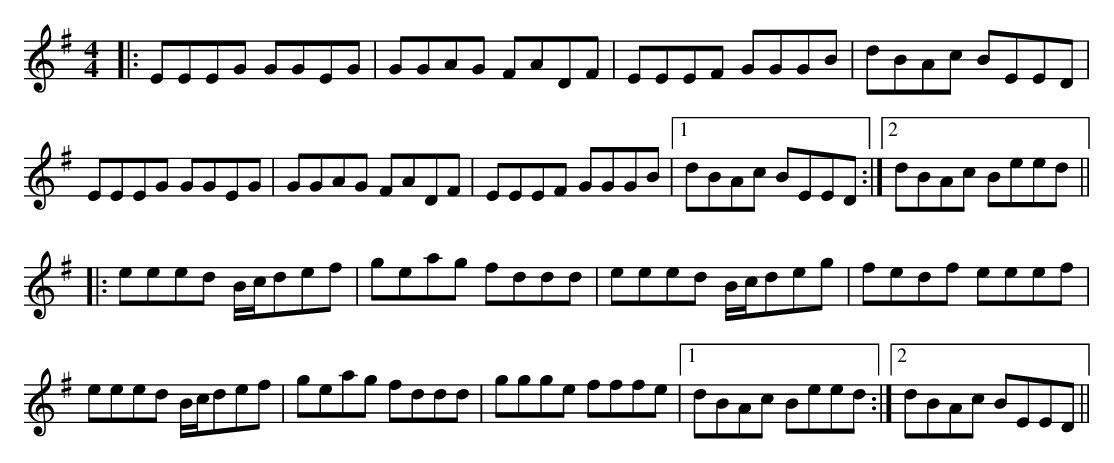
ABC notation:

X:1
M:4/4
K:Emin
|:EEEG GGEG|GGAG FADF|EEEF GGGB|dBAc BEED|
EEEG GGEG|GGAG FADF|EEEF GGGB|1 dBAc BEED :|2 dBAc Beed||
|:eeed B/c/def|geag fddd|eeed B/c/deg|fedf eeef|
eeed B/c/def|geag fddd|ggge fffe|1 dBAc Beed:|2 dBAc BEED||
